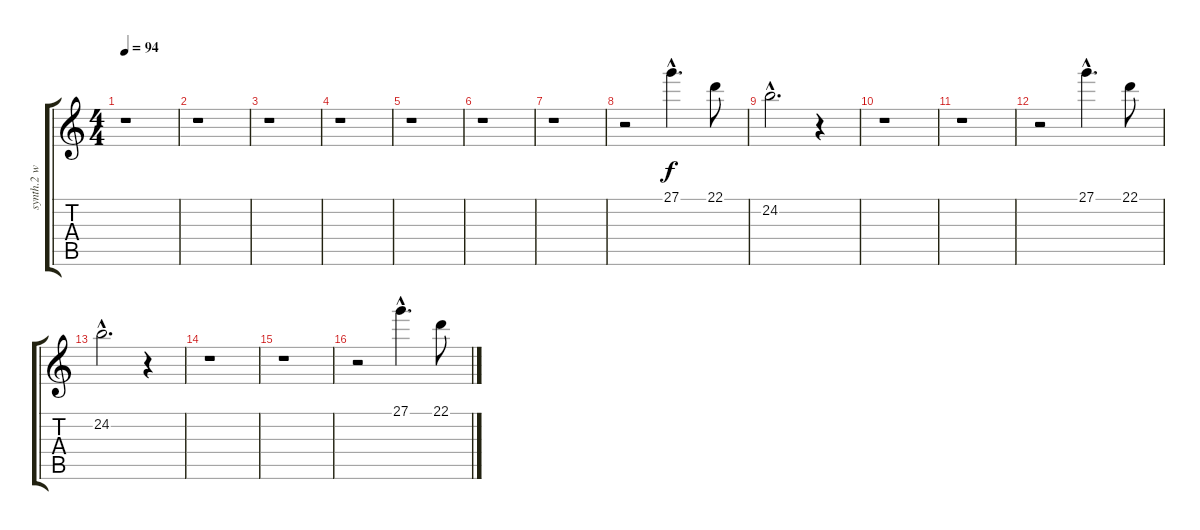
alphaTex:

\track ("synth.2 w" "synth.2 w") {instrument whistle}
\staff {score tabs}
\tuning (E4 B3 G3 D3 A2 E2) {hide}
\ts (4 4)
\tempo 94
\clef g2
\ks c
r.1{dy f} |
r.1 |
r.1 |
r.1 |
r.1 |
r.1 |
r.1 |
r.2 27.1{hac}.4{d volume 4} 22.1.8 |
24.2{hac}.2{d} r.4 |
r.1 |
r.1 |
r.2 27.1{hac}.4{d} 22.1.8 |
24.2{hac}.2{d} r.4 |
r.1 |
r.1 |
r.2 27.1{hac}.4{d volume 4} 22.1.8
